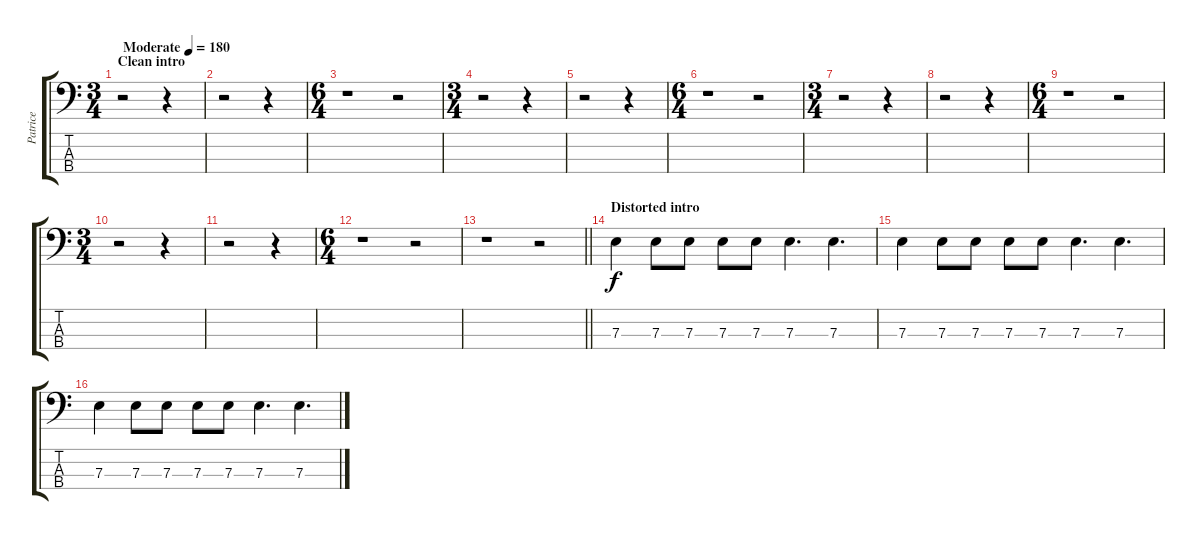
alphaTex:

\track ("Patrice" "Patrice") {instrument electricbassfinger}
\staff {score tabs}
\tuning (G2 D2 A1 E1) {hide}
\ts (3 4)
\section ("" "Clean intro")
\tempo (180 "Moderate")
\clef f4
\ks c
r.2{dy f instrument electricbassfinger} r.4 |
r.2 r.4 |
\ts (6 4)
r.1 r.2 |
\ts (3 4)
r.2 r.4 |
r.2 r.4 |
\ts (6 4)
r.1 r.2 |
\ts (3 4)
r.2 r.4 |
r.2 r.4 |
\ts (6 4)
r.1 r.2 |
\ts (3 4)
r.2 r.4 |
r.2 r.4 |
\ts (6 4)
r.1 r.2 |
\barLineRight lightlight
r.1 r.2 |
\section ("" "Distorted intro")
7.3.4 7.3.8 7.3.8 7.3.8 7.3.8 7.3.4{d} 7.3.4{d} |
7.3.4 7.3.8 7.3.8 7.3.8 7.3.8 7.3.4{d} 7.3.4{d} |
7.3.4 7.3.8 7.3.8 7.3.8 7.3.8 7.3.4{d} 7.3.4{d}
